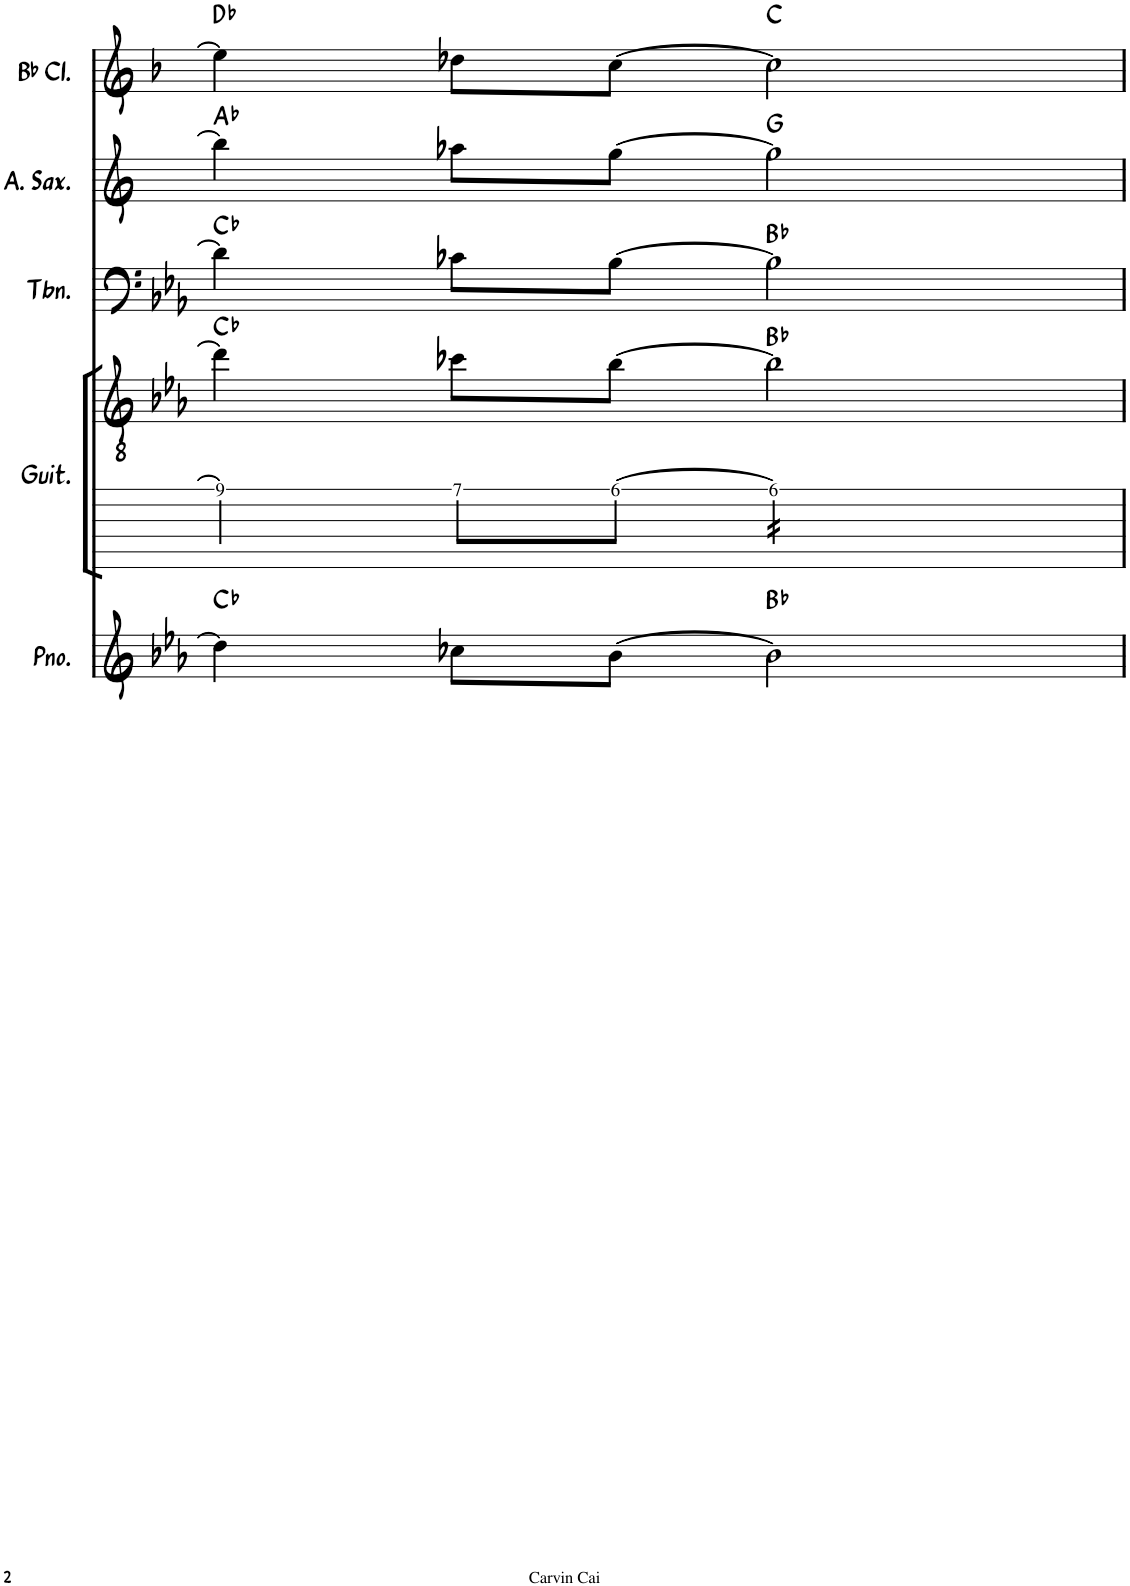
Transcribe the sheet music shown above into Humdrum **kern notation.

**kern	**harte	**kern	**kern	**harte	**kern	**harte	**kern	**harte	**kern	**harte
*part5	*part5	*part4	*part4	*part4	*part3	*part3	*part2	*part2	*part1	*part1
*staff6	*	*staff5	*staff4	*	*staff3	*	*staff2	*	*staff1	*
*I"钢琴	*	*I"原音吉他	*	*	*I"长号	*	*I"中音萨克斯	*	*I"降B调单簧管	*
!!LO:PB:g=z
*clefG2	*	*	*clefGv2	*	*clefF4	*	*clefG2	*	*clefG2	*
*	*	*	*	*	*	*	*Trd5c9	*	*Trd1c2	*
*k[b-e-a-]	*	*k[b-e-a-]	*k[b-e-a-]	*	*k[b-e-a-]	*	*k[]	*	*k[b-]	*
*M4/4	*	*M4/4	*M4/4	*	*M4/4	*	*M4/4	*	*M4/4	*
=4	=4	=4	=4	=4	=4	=4	=4	=4	=4	=4
4dd-\]	Cb:maj	4dd-\]	4dd-\]	Cb:maj	4d-\]	Cb:maj	4bb-\]	Ab:maj	4ee-\]	Db:maj
8cc-X\L	.	8cc-X\L	8cc-X\L	.	8c-X\L	.	8aa-X\L	.	8dd-X\L	.
[8b-\J	.	[8b-\J	[8b-\J	.	[8B-\J	.	[8gg\J	.	[8cc\J	.
2b-\]	Bb:maj	2b-\]	2b-\]	Bb:maj	2B-\]	Bb:maj	2gg\]	G:maj	2cc\]	C:maj
=	=	=	=	=	=	=	=	=	=	=
*-	*-	*-	*-	*-	*-	*-	*-	*-	*-	*-
